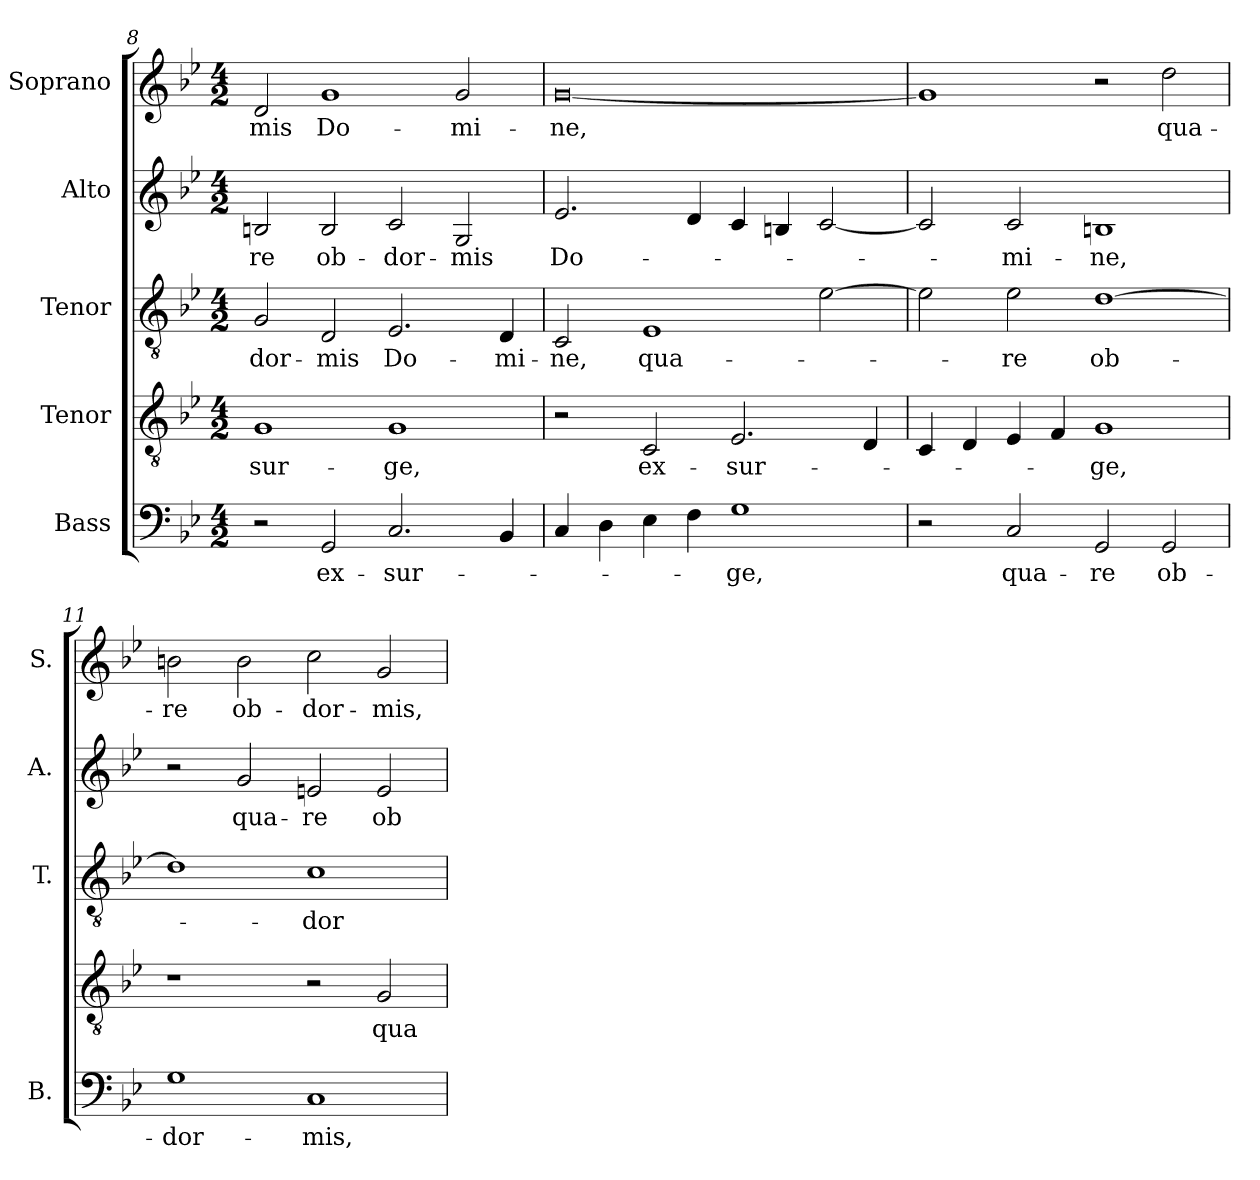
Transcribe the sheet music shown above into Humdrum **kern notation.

**kern	**text	**kern	**text	**kern	**text	**kern	**text	**kern	**text
*part5	*part5	*part4	*part4	*part3	*part3	*part2	*part2	*part1	*part1
*staff5	*staff5	*staff4	*staff4	*staff3	*staff3	*staff2	*staff2	*staff1	*staff1
*I"Bass	*	*I"Tenor	*	*I"Tenor	*	*I"Alto	*	*I"Soprano	*
*I'B.	*	*	*	*I'T.	*	*I'A.	*	*I'S.	*
*clefF4	*	*clefGv2	*	*clefGv2	*	*clefG2	*	*clefG2	*
*	*	*ITrd7c12	*	*ITrd7c12	*	*	*	*	*
*k[b-e-]	*	*k[b-e-]	*	*k[b-e-]	*	*k[b-e-]	*	*k[b-e-]	*
*B-:	*	*B-:	*	*B-:	*	*B-:	*	*B-:	*
*M4/2	*	*M4/2	*	*M4/2	*	*M4/2	*	*M4/2	*
=8	=8	=8	=8	=8	=8	=8	=8	=8	=8
!	!	!	!LO:LY:b:color=#000000	!	!	!	!	!	!
!	!	!	!	!	!LO:LY:b:color=#000000	!	!	!	!
!	!	!	!	!	!	!	!LO:LY:b:color=#000000	!	!
!	!	!	!	!	!	!	!	!	!LO:LY:b:color=#000000
2r	.	1GGi	-sur-	2GGi/	-dor-	2Bni/	-re	2di/	-mis
!	!LO:LY:b:color=#000000	!	!	!	!	!	!	!	!
!	!	!	!	!	!LO:LY:b:color=#000000	!	!	!	!
!	!	!	!	!	!	!	!LO:LY:b:color=#000000	!	!
!	!	!	!	!	!	!	!	!	!LO:LY:b:color=#000000
2GGi/	ex-	.	.	2DDi/	-mis	2Bi/	ob-	1gi	Do-
!	!LO:LY:b:color=#000000	!	!	!	!	!	!	!	!
!	!	!	!LO:LY:b:color=#000000	!	!	!	!	!	!
!	!	!	!	!	!LO:LY:b:color=#000000	!	!	!	!
!	!	!	!	!	!	!	!LO:LY:b:color=#000000	!	!
2.Ci/	-sur-	1GGi	-ge,	2.EE-i/	Do-	2ci/	-dor-	.	.
!	!	!	!	!	!	!	!LO:LY:b:color=#000000	!	!
!	!	!	!	!	!	!	!	!	!LO:LY:b:color=#000000
.	.	.	.	.	.	2Gi/	-mis	2gi/	-mi-
!	!	!	!	!	!LO:LY:b:color=#000000	!	!	!	!
4BB-i/	.	.	.	4DDi/	-mi-	.	.	.	.
!!LO:LB:g=z
=9	=9	=9	=9	=9	=9	=9	=9	=9	=9
!	!	!	!	!	!LO:LY:b:color=#000000	!	!	!	!
!	!	!	!	!	!	!	!LO:LY:b:color=#000000	!	!
!	!	!	!	!	!	!	!	!	!LO:LY:b:color=#000000
4Ci/	.	2r	.	2CCi/	-ne,	2.e-i/	Do-	[0gi	-ne,
4Di\	.	.	.	.	.	.	.	.	.
!	!	!	!LO:LY:b:color=#000000	!	!	!	!	!	!
!	!	!	!	!	!LO:LY:b:color=#000000	!	!	!	!
4E-i\	.	2CCi/	ex-	1EE-i	qua-	.	.	.	.
4Fi\	.	.	.	.	.	4di/	.	.	.
!	!LO:LY:b:color=#000000	!	!	!	!	!	!	!	!
!	!	!	!LO:LY:b:color=#000000	!	!	!	!	!	!
1Gi	-ge,	2.EE-i/	-sur-	.	.	4ci/	.	.	.
.	.	.	.	.	.	4Bni/	.	.	.
.	.	.	.	[2E-i\	.	[2ci/	.	.	.
.	.	4DDi/	.	.	.	.	.	.	.
=10	=10	=10	=10	=10	=10	=10	=10	=10	=10
2r	.	4CCi/	.	2E-i\]	.	2ci/]	.	1gi]	.
.	.	4DDi/	.	.	.	.	.	.	.
!	!LO:LY:b:color=#000000	!	!	!	!	!	!	!	!
!	!	!	!	!	!LO:LY:b:color=#000000	!	!	!	!
!	!	!	!	!	!	!	!LO:LY:b:color=#000000	!	!
2Ci/	qua-	4EE-i/	.	2E-i\	-re	2ci/	-mi-	.	.
.	.	4FFi/	.	.	.	.	.	.	.
!	!LO:LY:b:color=#000000	!	!	!	!	!	!	!	!
!	!	!	!LO:LY:b:color=#000000	!	!	!	!	!	!
!	!	!	!	!	!LO:LY:b:color=#000000	!	!	!	!
!	!	!	!	!	!	!	!LO:LY:b:color=#000000	!	!
2GGi/	-re	1GGi	-ge,	[1Di	ob-	1Bni	-ne,	2r	.
!	!LO:LY:b:color=#000000	!	!	!	!	!	!	!	!
!	!	!	!	!	!	!	!	!	!LO:LY:b:color=#000000
2GGi/	ob-	.	.	.	.	.	.	2ddi\	qua-
=11	=11	=11	=11	=11	=11	=11	=11	=11	=11
!	!LO:LY:b:color=#000000	!	!	!	!	!	!	!	!
!	!	!	!	!	!	!	!	!	!LO:LY:b:color=#000000
1Gi	-dor-	1r	.	1Di]	.	2r	.	2bni\	-re
!	!	!	!	!	!	!	!LO:LY:b:color=#000000	!	!
!	!	!	!	!	!	!	!	!	!LO:LY:b:color=#000000
.	.	.	.	.	.	2gi/	qua-	2bi\	ob-
!	!LO:LY:b:color=#000000	!	!	!	!	!	!	!	!
!	!	!	!	!	!LO:LY:b:color=#000000	!	!	!	!
!	!	!	!	!	!	!	!LO:LY:b:color=#000000	!	!
!	!	!	!	!	!	!	!	!	!LO:LY:b:color=#000000
1Ci	-mis,	2r	.	1Ci	-dor-	2eni/	-re	2cci\	-dor-
!	!	!	!LO:LY:b:color=#000000	!	!	!	!	!	!
!	!	!	!	!	!	!	!LO:LY:b:color=#000000	!	!
!	!	!	!	!	!	!	!	!	!LO:LY:b:color=#000000
.	.	2GGi/	qua-	.	.	2ei/	ob-	2gi/	-mis,
=	=	=	=	=	=	=	=	=	=
*-	*-	*-	*-	*-	*-	*-	*-	*-	*-
